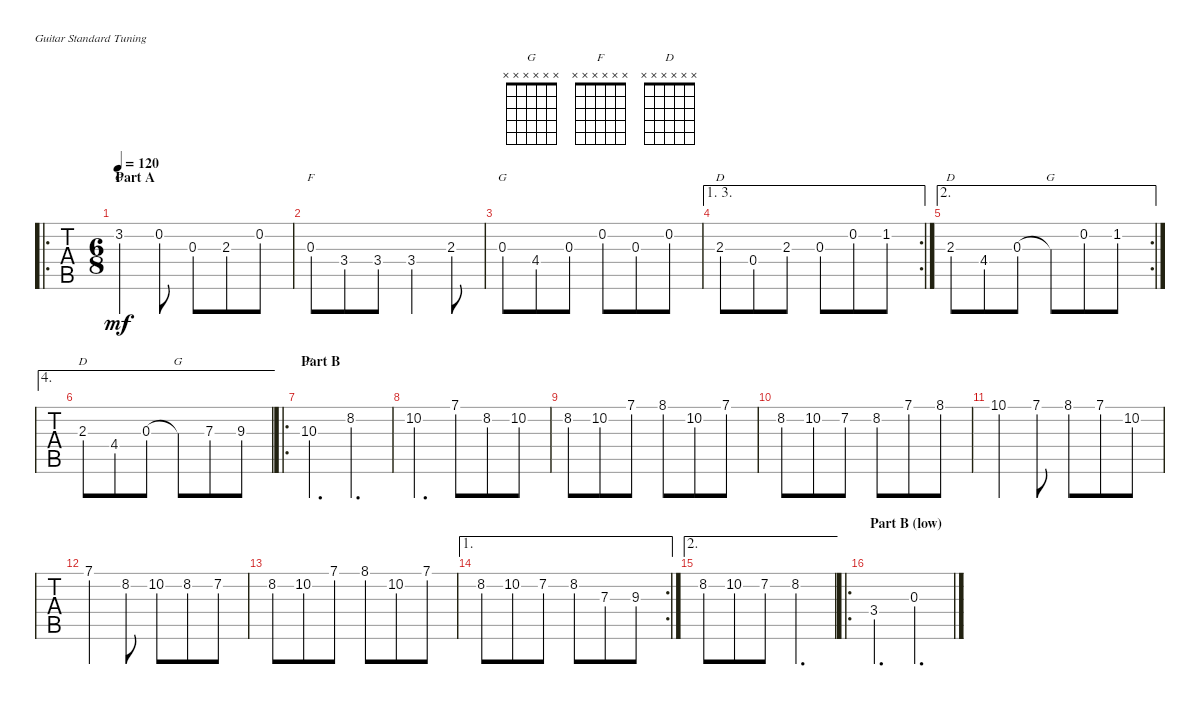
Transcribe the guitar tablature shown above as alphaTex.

\defaultSystemsLayout 4
\bracketExtendMode groupsimilarinstruments
\singleTrackTrackNamePolicy hidden
\multiTrackTrackNamePolicy hidden
\otherSystemsTrackNameOrientation horizontal
\track ("Guitar" "S-Gt") {instrument acousticguitarsteel}
\staff {tabs}
\tuning (E4 B3 G3 D3 A2 E2)
\chord ("G" x x x x x x)
\chord ("F" x x x x x x)
\chord ("D" x x x x x x)
\ro
\ts (6 8)
\section ("" "Part A")
\tempo 120
\clef g2
\ks g
3.2.4{ch "G" dy mf instrument acousticguitarsteel} 0.2.8 0.3.8 2.3.8 0.2.8 |
0.3.8{ch "F"} 3.4.8 3.4.8 3.4.4 2.3.8 |
0.3.8{ch "G"} 4.4.8 0.3.8 0.2.8 0.3.8 0.2.8 |
\ae (1 3)
\rc 2
2.3.8{ch "D"} 0.4.8 2.3.8 0.3.8 0.2.8 1.2.8 |
\ae 2
\rc 2
2.3.8{ch "D"} 4.4.8 0.3.8 0.3{t}.8{ch "G"} 0.2.8 1.2.8 |
\ae 4
2.3.8{ch "D"} 4.4.8 0.3.8 0.3{t}.8{ch "G"} 7.3.8 9.3.8 |
\ro
\section ("" "Part B")
10.3.4{d ch "F"} 8.2.4{d} |
10.2.4{d} 7.1.8 8.2.8 10.2.8 |
8.2.8 10.2.8 7.1.8 8.1.8 10.2.8 7.1.8 |
8.2.8 10.2.8 7.2.8 8.2.8 7.1.8 8.1.8 |
10.1.4 7.1.8 8.1.8 7.1.8 10.2.8 |
7.1.4 8.2.8 10.2.8 8.2.8 7.2.8 |
8.2.8 10.2.8 7.1.8 8.1.8 10.2.8 7.1.8 |
\ae 1
\rc 2
8.2.8 10.2.8 7.2.8 8.2.8 7.3.8 9.3.8 |
\ae 2
8.2.8 10.2.8 7.2.8 8.2.4{d} |
\ro
\section ("" "Part B (low)")
3.4.4{d} 0.3.4{d}
